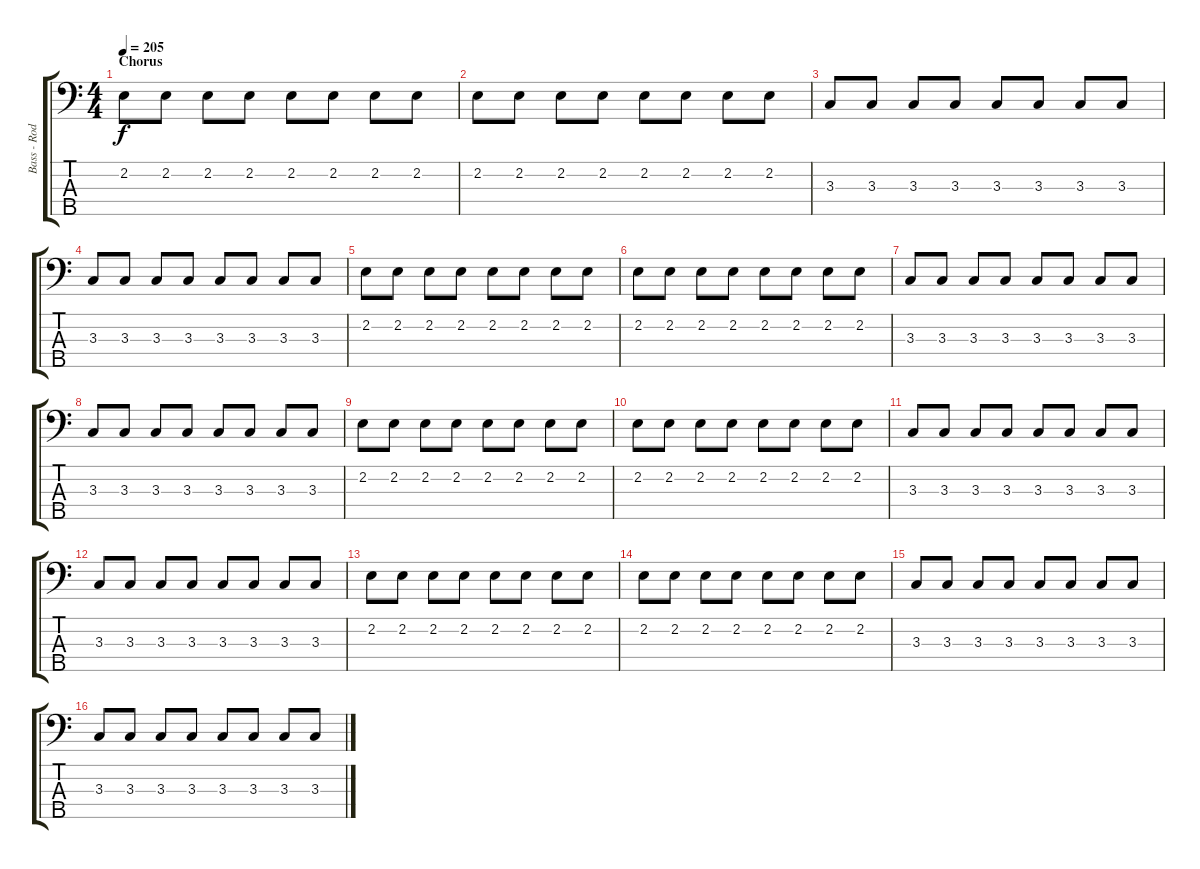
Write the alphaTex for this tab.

\track ("Bass - Rod" "Bass - Rod") {instrument electricbassfinger}
\staff {score tabs}
\tuning (G2 D2 A1 E1 B0) {hide}
\ts (4 4)
\section ("" "Chorus")
\tempo 205
\clef f4
\ks c
2.2.8{dy f} 2.2.8 2.2.8 2.2.8 2.2.8 2.2.8 2.2.8 2.2.8 |
2.2.8 2.2.8 2.2.8 2.2.8 2.2.8 2.2.8 2.2.8 2.2.8 |
3.3.8 3.3.8 3.3.8 3.3.8 3.3.8 3.3.8 3.3.8 3.3.8 |
3.3.8 3.3.8 3.3.8 3.3.8 3.3.8 3.3.8 3.3.8 3.3.8 |
2.2.8 2.2.8 2.2.8 2.2.8 2.2.8 2.2.8 2.2.8 2.2.8 |
2.2.8 2.2.8 2.2.8 2.2.8 2.2.8 2.2.8 2.2.8 2.2.8 |
3.3.8 3.3.8 3.3.8 3.3.8 3.3.8 3.3.8 3.3.8 3.3.8 |
3.3.8 3.3.8 3.3.8 3.3.8 3.3.8 3.3.8 3.3.8 3.3.8 |
2.2.8 2.2.8 2.2.8 2.2.8 2.2.8 2.2.8 2.2.8 2.2.8 |
2.2.8 2.2.8 2.2.8 2.2.8 2.2.8 2.2.8 2.2.8 2.2.8 |
3.3.8 3.3.8 3.3.8 3.3.8 3.3.8 3.3.8 3.3.8 3.3.8 |
3.3.8 3.3.8 3.3.8 3.3.8 3.3.8 3.3.8 3.3.8 3.3.8 |
2.2.8 2.2.8 2.2.8 2.2.8 2.2.8 2.2.8 2.2.8 2.2.8 |
2.2.8 2.2.8 2.2.8 2.2.8 2.2.8 2.2.8 2.2.8 2.2.8 |
3.3.8 3.3.8 3.3.8 3.3.8 3.3.8 3.3.8 3.3.8 3.3.8 |
3.3.8 3.3.8 3.3.8 3.3.8 3.3.8 3.3.8 3.3.8 3.3.8
